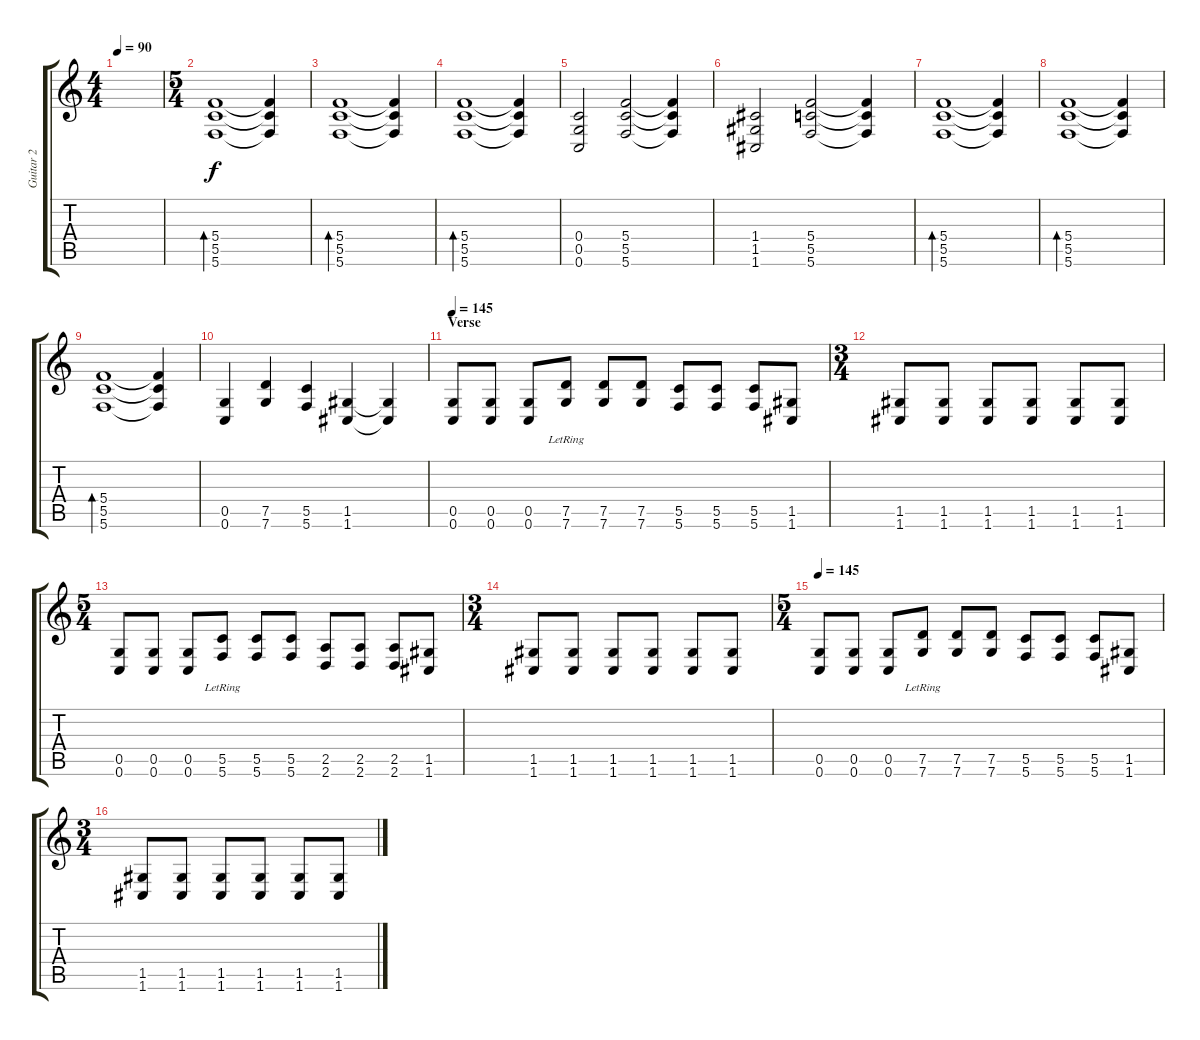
\track ("Guitar 2" "Guitar 2") {instrument electricguitarjazz}
\staff {score tabs}
\tuning (D4 A3 F3 C3 G2 C2) {hide}
\ts (4 4)
\tempo 90
\clef g2
\ks c
|
\ts (5 4)
(5.4 5.5 5.6).1{bd 240} (5.4{t} 5.5{t} 5.6{t}).4 |
(5.4 5.5 5.6).1{bd 240} (5.4{t} 5.5{t} 5.6{t}).4 |
(5.4 5.5 5.6).1{bd 240} (5.4{t} 5.5{t} 5.6{t}).4 |
(0.4 0.5 0.6).2 (5.4 5.5 5.6).2 (5.4{t} 5.5{t} 5.6{t}).4 |
(1.4 1.5 1.6).2 (5.4 5.5 5.6).2 (5.4{t} 5.5{t} 5.6{t}).4 |
(5.4 5.5 5.6).1{bd 240} (5.4{t} 5.5{t} 5.6{t}).4 |
(5.4 5.5 5.6).1{bd 240} (5.4{t} 5.5{t} 5.6{t}).4 |
(5.4 5.5 5.6).1{bd 240} (5.4{t} 5.5{t} 5.6{t}).4 |
(0.5 0.6).4{instrument distortionguitar} (7.5 7.6).4 (5.5 5.6).4 (1.5 1.6).4 (1.5{t} 1.6{t}).4 |
\section ("" "Verse")
\tempo 145
(0.5 0.6).8 (0.5 0.6).8 (0.5 0.6).8 (7.5{lr} 7.6).8 (7.5 7.6).8 (7.5 7.6).8 (5.5 5.6).8 (5.5 5.6).8 (5.5 5.6).8 (1.5 1.6).8 |
\ts (3 4)
(1.5 1.6).8 (1.5 1.6).8 (1.5 1.6).8 (1.5 1.6).8 (1.5 1.6).8 (1.5 1.6).8 |
\ts (5 4)
(0.5 0.6).8 (0.5 0.6).8 (0.5 0.6).8 (5.5{lr} 5.6).8 (5.5 5.6).8 (5.5 5.6).8 (2.5 2.6).8 (2.5 2.6).8 (2.5 2.6).8 (1.5 1.6).8 |
\ts (3 4)
(1.5 1.6).8 (1.5 1.6).8 (1.5 1.6).8 (1.5 1.6).8 (1.5 1.6).8 (1.5 1.6).8 |
\ts (5 4)
\tempo 145
(0.5 0.6).8 (0.5 0.6).8 (0.5 0.6).8 (7.5{lr} 7.6).8 (7.5 7.6).8 (7.5 7.6).8 (5.5 5.6).8 (5.5 5.6).8 (5.5 5.6).8 (1.5 1.6).8 |
\ts (3 4)
(1.5 1.6).8 (1.5 1.6).8 (1.5 1.6).8 (1.5 1.6).8 (1.5 1.6).8 (1.5 1.6).8
